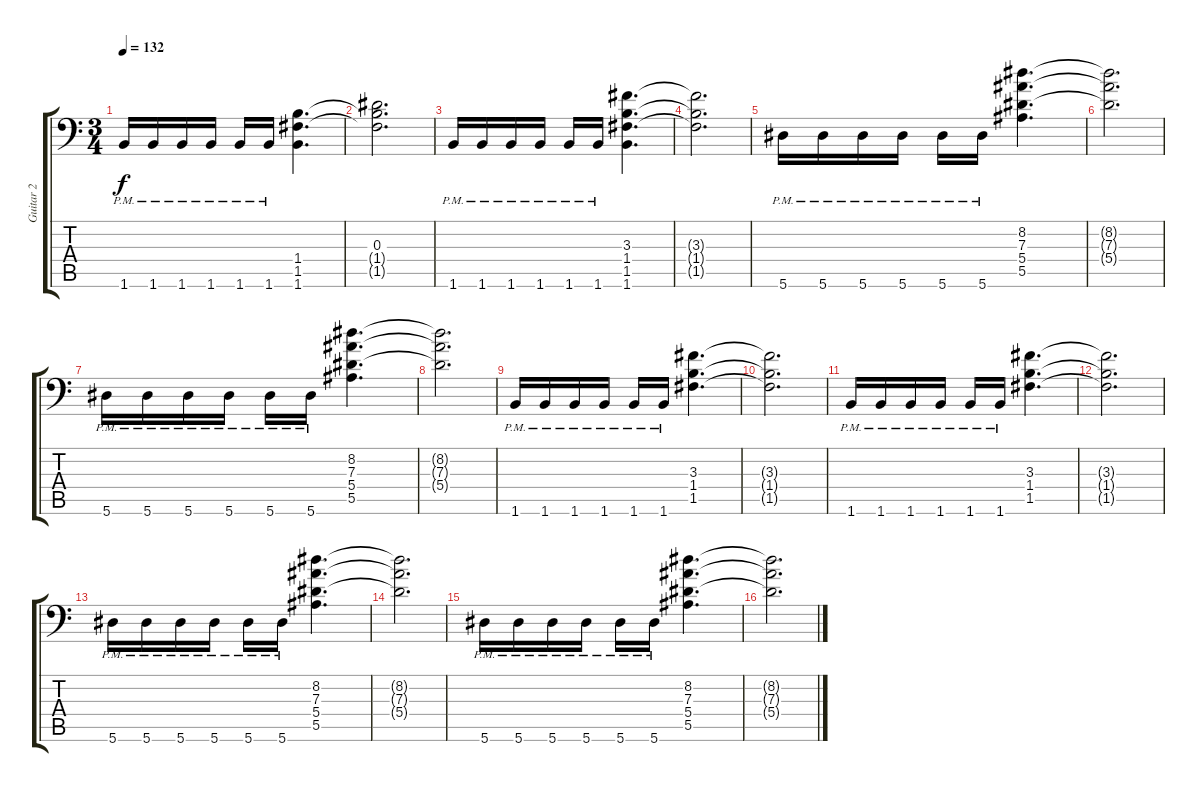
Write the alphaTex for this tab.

\track ("Guitar 2" "Guitar 2") {instrument distortionguitar}
\staff {score tabs}
\tuning (C4 G3 Eb3 Bb2 F2 Bb1) {hide}
\ts (3 4)
\tempo 132
\clef f4
\ks c
1.6{pm}.16{dy f} 1.6{pm}.16 1.6{pm}.16 1.6{pm}.16 1.6{pm}.16 1.6{pm}.16 (1.4 1.5 1.6).4{d} |
(0.3 1.4{t} 1.5{t}).2{d} |
1.6{pm}.16 1.6{pm}.16 1.6{pm}.16 1.6{pm}.16 1.6{pm}.16 1.6{pm}.16 (3.3 1.4 1.5 1.6).4{d} |
(3.3{t} 1.4{t} 1.5{t}).2{d} |
5.6{pm}.16 5.6{pm}.16 5.6{pm}.16 5.6{pm}.16 5.6{pm}.16 5.6{pm}.16 (8.2 7.3 5.4 5.5).4{d} |
(8.2{t} 7.3{t} 5.4{t}).2{d} |
5.6{pm}.16 5.6{pm}.16 5.6{pm}.16 5.6{pm}.16 5.6{pm}.16 5.6{pm}.16 (8.2 7.3 5.4 5.5).4{d} |
(8.2{t} 7.3{t} 5.4{t}).2{d} |
1.6{pm}.16 1.6{pm}.16 1.6{pm}.16 1.6{pm}.16 1.6{pm}.16 1.6{pm}.16 (3.3 1.4 1.5).4{d} |
(3.3{t} 1.4{t} 1.5{t}).2{d} |
1.6{pm}.16 1.6{pm}.16 1.6{pm}.16 1.6{pm}.16 1.6{pm}.16 1.6{pm}.16 (3.3 1.4 1.5).4{d} |
(3.3{t} 1.4{t} 1.5{t}).2{d} |
5.6{pm}.16 5.6{pm}.16 5.6{pm}.16 5.6{pm}.16 5.6{pm}.16 5.6{pm}.16 (8.2 7.3 5.4 5.5).4{d} |
(8.2{t} 7.3{t} 5.4{t}).2{d} |
5.6{pm}.16 5.6{pm}.16 5.6{pm}.16 5.6{pm}.16 5.6{pm}.16 5.6{pm}.16 (8.2 7.3 5.4 5.5).4{d} |
(8.2{t} 7.3{t} 5.4{t}).2{d}
